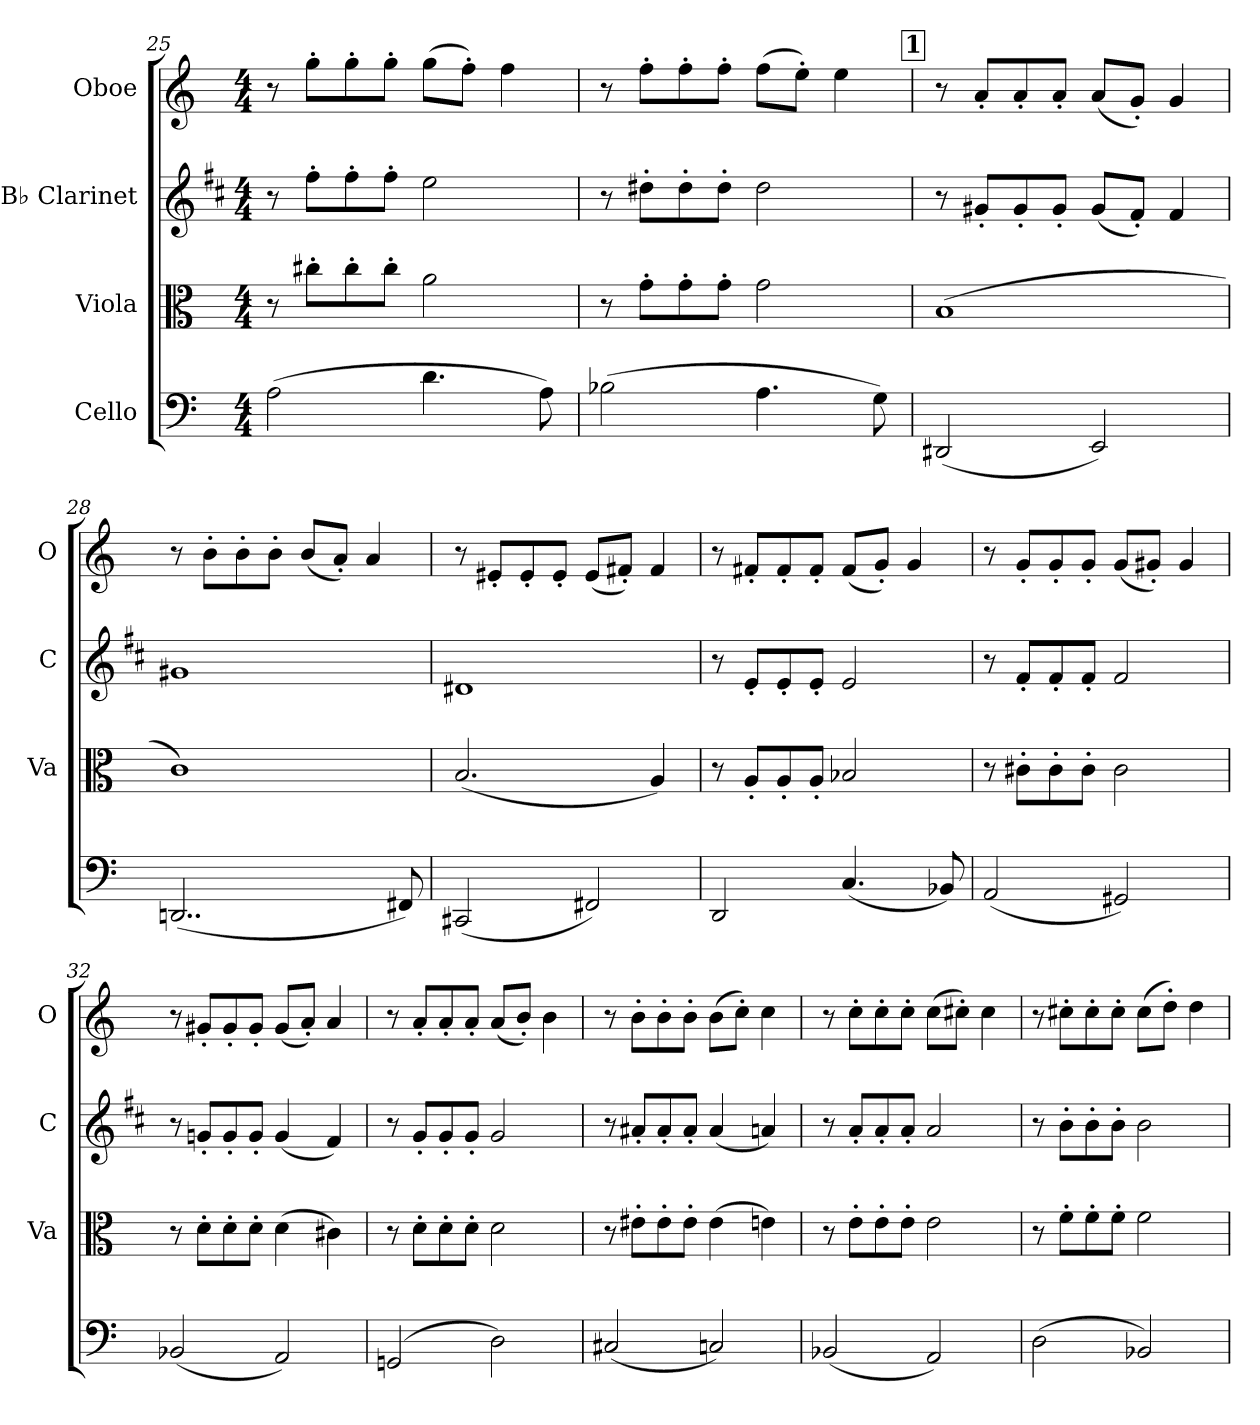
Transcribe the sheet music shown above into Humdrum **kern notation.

**kern	**kern	**kern	**kern
*part4	*part3	*part2	*part1
*staff4	*staff3	*staff2	*staff1
*I"Cello	*I"Viola	*I"B♭ Clarinet	*I"Oboe
*	*I'Va	*I'C	*I'O
*clefF4	*clefC3	*clefG2	*clefG2
*	*	*ITrd1c2	*
*k[]	*k[]	*k[]	*k[]
*M4/4	*M4/4	*M4/4	*M4/4
=25	=25	=25	=25
(2A\	8r	8r	8r
.	8cc#X'\L	8ee'\L	8gg'\L
.	8cc#'\	8ee'\	8gg'\
.	8cc#'\J	8ee'\J	8gg'\J
4.d\	2a\	2dd\	(8gg\L
.	.	.	8ff'\J)
.	.	.	4ff\
8A\)	.	.	.
=26	=26	=26	=26
(2B-X\	8r	8r	8r
.	8g'\L	8cc#X'\L	8ff'\L
.	8g'\	8cc#'\	8ff'\
.	8g'\J	8cc#'\J	8ff'\J
4.A\	2g\	2cc#\	(8ff\L
.	.	.	8ee'\J)
.	.	.	4ee\
8G\)	.	.	.
!!LO:LB:g=z
!!LO:REH:place=s1:a:B:fs=14:t=1
=27	=27	=27	=27
(2DD#X/	(1B	8r	8r
.	.	8f#X'/L	8a'/L
.	.	8f#'/	8a'/
.	.	8f#'/J	8a'/J
2EE/)	.	(8f#/L	(8a/L
.	.	8e'/J)	8g'/J)
.	.	4e/	4g/
=28	=28	=28	=28
(2..DDn/	1c)	1f#X	8r
.	.	.	8b'\L
.	.	.	8b'\
.	.	.	8b'\J
.	.	.	(8b/L
.	.	.	8a'/J)
.	.	.	4a/
8FF#X/)	.	.	.
=29	=29	=29	=29
(2CC#X/	(2.B/	1c#X	8r
.	.	.	8e#X'/L
.	.	.	8e#'/
.	.	.	8e#'/J
2FF#X/)	.	.	(8e#/L
.	.	.	8f#X'/J)
.	4A/)	.	4f#/
=30	=30	=30	=30
2DD/	8r	8r	8r
.	8A'/L	8d'/L	8f#X'/L
.	8A'/	8d'/	8f#'/
.	8A'/J	8d'/J	8f#'/J
(4.C/	2B-X/	2d/	(8f#/L
.	.	.	8g'/J)
.	.	.	4g/
8BB-X/)	.	.	.
=31	=31	=31	=31
(2AA/	8r	8r	8r
.	8c#X'\L	8e'/L	8g'/L
.	8c#'\	8e'/	8g'/
.	8c#'\J	8e'/J	8g'/J
2GG#X/)	2c#\	2e/	(8g/L
.	.	.	8g#X'/J)
.	.	.	4g#/
!!LO:PB:g=z
=32	=32	=32	=32
(2BB-X/	8r	8r	8r
.	8d'\L	8fn'/L	8g#X'/L
.	8d'\	8f'/	8g#'/
.	8d'\J	8f'/J	8g#'/J
2AA/)	(4d\	(4f/	(8g#/L
.	.	.	8a'/J)
.	4c#X\)	4e/)	4a/
=33	=33	=33	=33
(2GGn/	8r	8r	8r
.	8d'\L	8f'/L	8a'/L
.	8d'\	8f'/	8a'/
.	8d'\J	8f'/J	8a'/J
2D\)	2d\	2f/	(8a/L
.	.	.	8b'/J)
.	.	.	4b\
=34	=34	=34	=34
(2C#X/	8r	8r	8r
.	8e#X'\L	8g#X'/L	8b'\L
.	8e#'\	8g#'/	8b'\
.	8e#'\J	8g#'/J	8b'\J
2Cn/)	(4e#\	(4g#/	(8b\L
.	.	.	8cc'\J)
.	4en\)	4gn/)	4cc\
=35	=35	=35	=35
(2BB-X/	8r	8r	8r
.	8e'\L	8g'/L	8cc'\L
.	8e'\	8g'/	8cc'\
.	8e'\J	8g'/J	8cc'\J
2AA/)	2e\	2g/	(8cc\L
.	.	.	8cc#X'\J)
.	.	.	4cc#\
=36	=36	=36	=36
(2D\	8r	8r	8r
.	8f'\L	8a'\L	8cc#X'\L
.	8f'\	8a'\	8cc#'\
.	8f'\J	8a'\J	8cc#'\J
2BB-X/)	2f\	2a\	(8cc#\L
.	.	.	8dd'\J)
.	.	.	4dd\
=	=	=	=
*-	*-	*-	*-
